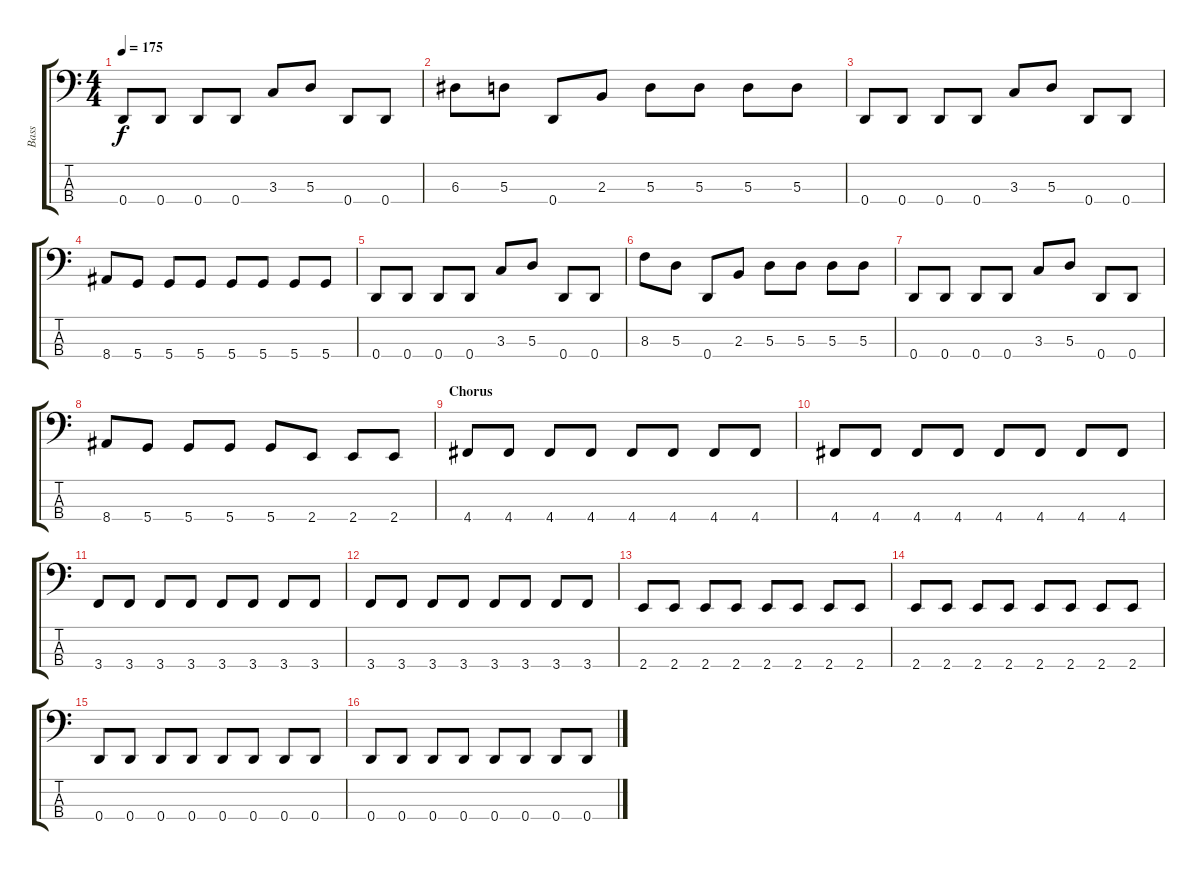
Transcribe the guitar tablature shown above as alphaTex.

\track ("Bass" "Bass") {instrument electricbasspick}
\staff {score tabs}
\tuning (G2 D2 A1 D1) {hide}
\ts (4 4)
\tempo 175
\clef f4
\ks c
0.4.8{dy f} 0.4.8 0.4.8 0.4.8 3.3.8 5.3.8 0.4.8 0.4.8 |
6.3.8 5.3.8 0.4.8 2.3.8 5.3.8 5.3.8 5.3.8 5.3.8 |
0.4.8 0.4.8 0.4.8 0.4.8 3.3.8 5.3.8 0.4.8 0.4.8 |
8.4.8 5.4.8 5.4.8 5.4.8 5.4.8 5.4.8 5.4.8 5.4.8 |
\section ("" "")
0.4.8 0.4.8 0.4.8 0.4.8 3.3.8 5.3.8 0.4.8 0.4.8 |
8.3.8 5.3.8 0.4.8 2.3.8 5.3.8 5.3.8 5.3.8 5.3.8 |
0.4.8 0.4.8 0.4.8 0.4.8 3.3.8 5.3.8 0.4.8 0.4.8 |
8.4.8 5.4.8 5.4.8 5.4.8 5.4.8 2.4.8 2.4.8 2.4.8 |
\section ("" "Chorus")
4.4.8 4.4.8 4.4.8 4.4.8 4.4.8 4.4.8 4.4.8 4.4.8 |
4.4.8 4.4.8 4.4.8 4.4.8 4.4.8 4.4.8 4.4.8 4.4.8 |
3.4.8 3.4.8 3.4.8 3.4.8 3.4.8 3.4.8 3.4.8 3.4.8 |
3.4.8 3.4.8 3.4.8 3.4.8 3.4.8 3.4.8 3.4.8 3.4.8 |
2.4.8 2.4.8 2.4.8 2.4.8 2.4.8 2.4.8 2.4.8 2.4.8 |
2.4.8 2.4.8 2.4.8 2.4.8 2.4.8 2.4.8 2.4.8 2.4.8 |
0.4.8 0.4.8 0.4.8 0.4.8 0.4.8 0.4.8 0.4.8 0.4.8 |
0.4.8 0.4.8 0.4.8 0.4.8 0.4.8 0.4.8 0.4.8 0.4.8
